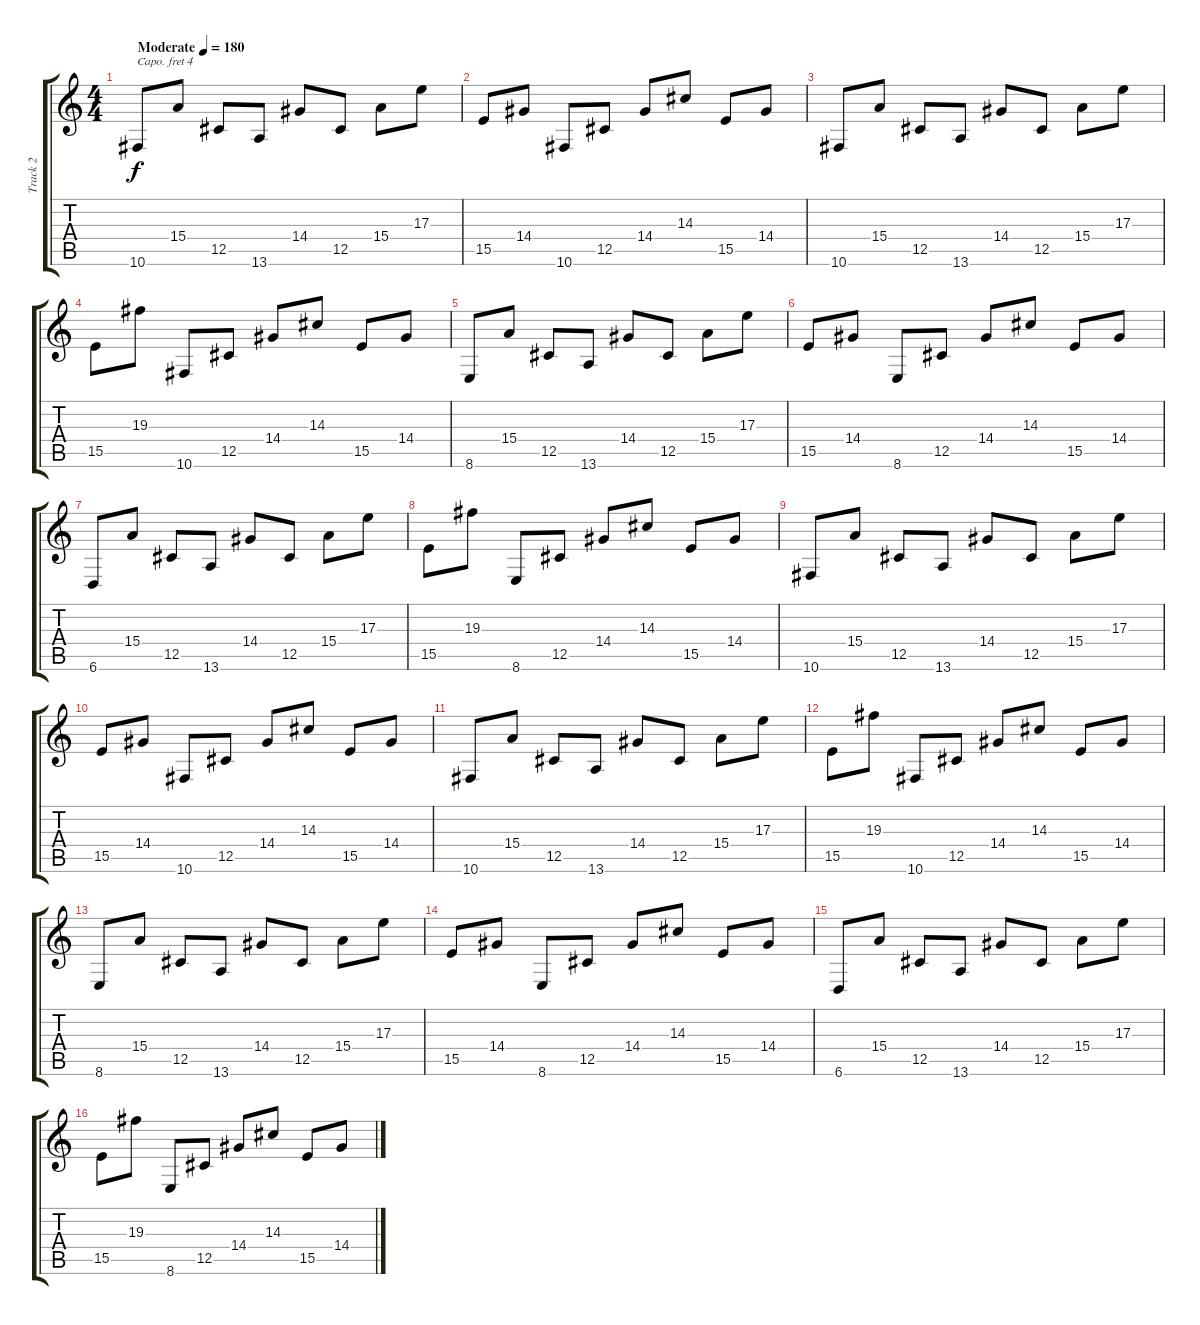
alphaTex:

\track ("Track 2" "Track 2") {instrument celesta}
\staff {score tabs}
\capo 4
\tuning (E4 B3 G3 D3 A2 E2) {hide}
\ts (4 4)
\tempo (180 "Moderate")
\clef g2
\ks c
10.6.8{dy f instrument celesta} 15.4.8 12.5.8 13.6.8 14.4.8 12.5.8 15.4.8 17.3.8 |
15.5.8 14.4.8 10.6.8 12.5.8 14.4.8 14.3.8 15.5.8 14.4.8 |
10.6.8 15.4.8 12.5.8 13.6.8 14.4.8 12.5.8 15.4.8 17.3.8 |
15.5.8 19.3.8 10.6.8 12.5.8 14.4.8 14.3.8 15.5.8 14.4.8 |
8.6.8 15.4.8 12.5.8 13.6.8 14.4.8 12.5.8 15.4.8 17.3.8 |
15.5.8 14.4.8 8.6.8 12.5.8 14.4.8 14.3.8 15.5.8 14.4.8 |
6.6.8 15.4.8 12.5.8 13.6.8 14.4.8 12.5.8 15.4.8 17.3.8 |
15.5.8 19.3.8 8.6.8 12.5.8 14.4.8 14.3.8 15.5.8 14.4.8 |
10.6.8 15.4.8 12.5.8 13.6.8 14.4.8 12.5.8 15.4.8 17.3.8 |
15.5.8 14.4.8 10.6.8 12.5.8 14.4.8 14.3.8 15.5.8 14.4.8 |
10.6.8 15.4.8 12.5.8 13.6.8 14.4.8 12.5.8 15.4.8 17.3.8 |
15.5.8 19.3.8 10.6.8 12.5.8 14.4.8 14.3.8 15.5.8 14.4.8 |
8.6.8 15.4.8 12.5.8 13.6.8 14.4.8 12.5.8 15.4.8 17.3.8 |
15.5.8 14.4.8 8.6.8 12.5.8 14.4.8 14.3.8 15.5.8 14.4.8 |
6.6.8 15.4.8 12.5.8 13.6.8 14.4.8 12.5.8 15.4.8 17.3.8 |
15.5.8 19.3.8 8.6.8 12.5.8 14.4.8 14.3.8 15.5.8 14.4.8
